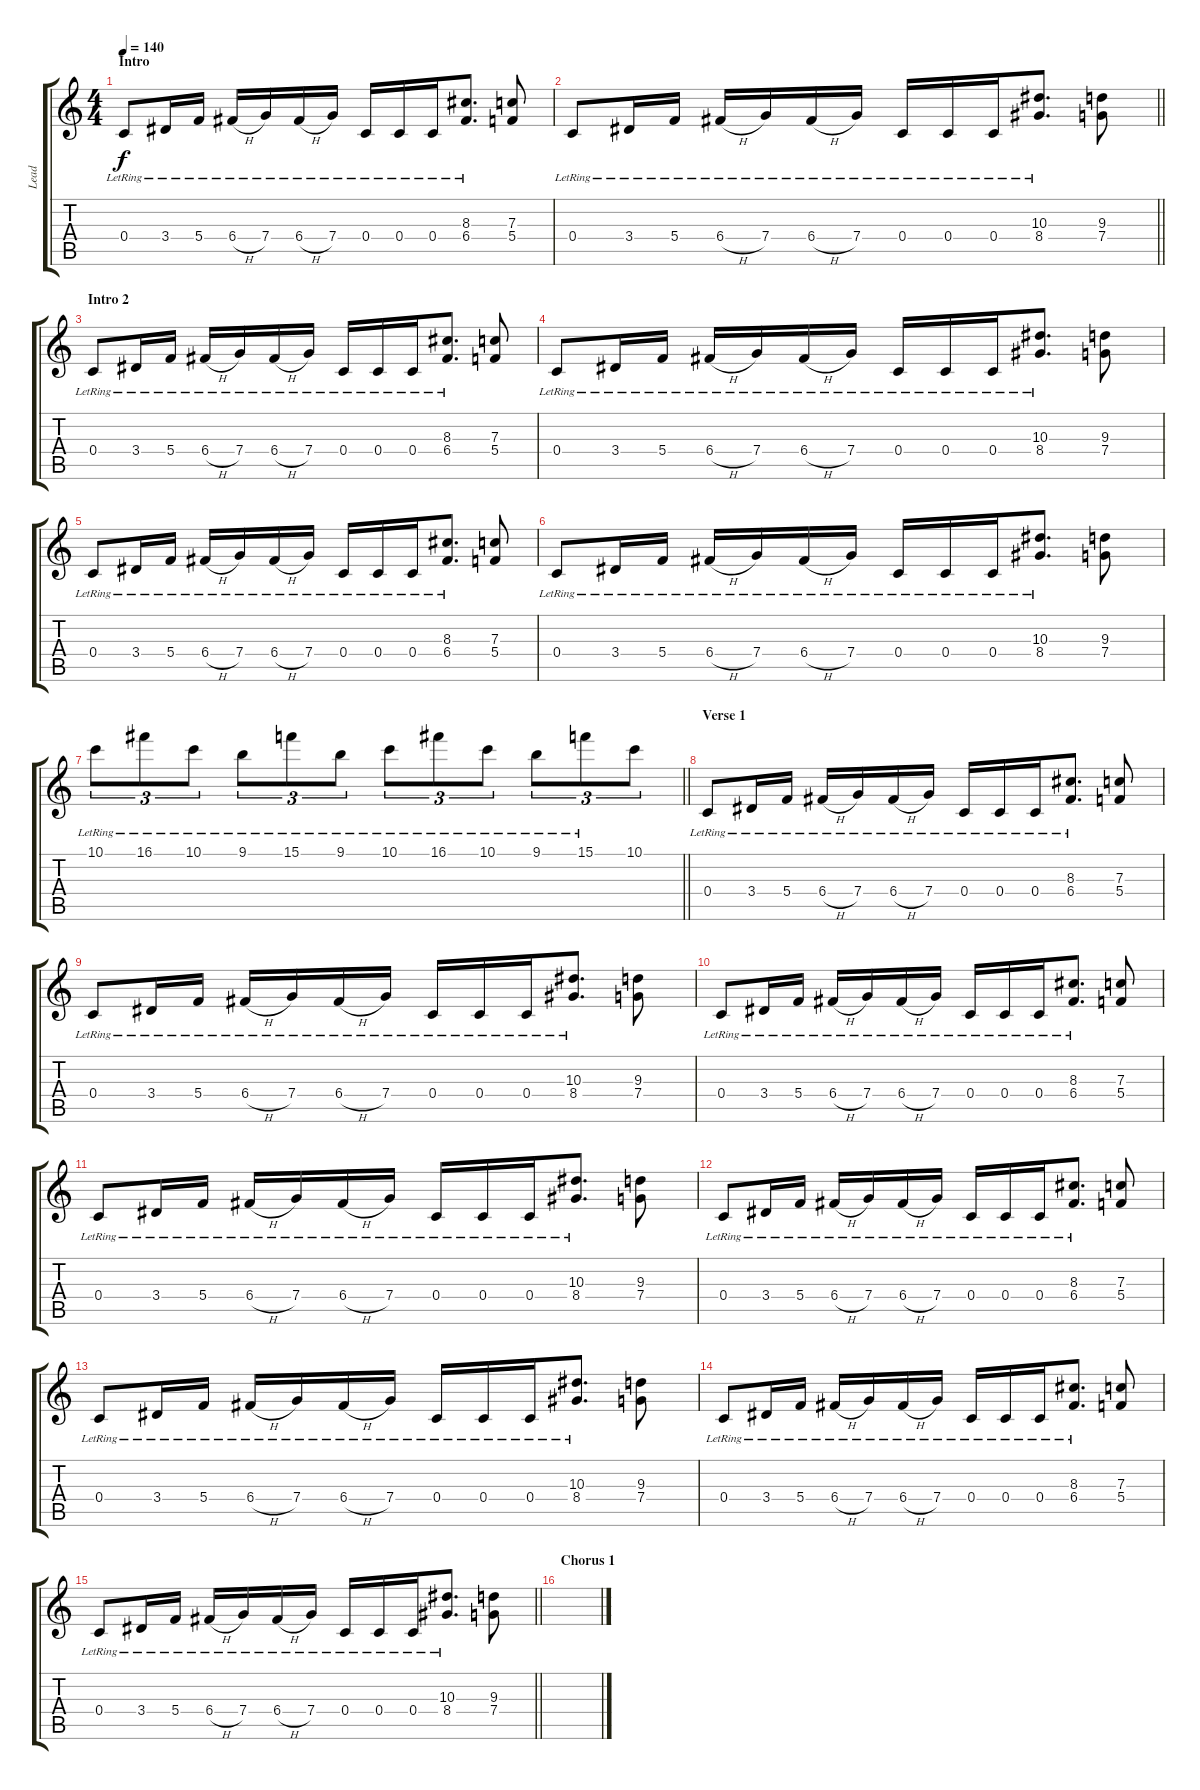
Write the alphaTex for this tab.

\track ("Lead" "Lead") {instrument electricguitarclean}
\staff {score tabs}
\tuning (D4 A3 F3 C3 G2 C2) {hide}
\ts (4 4)
\section ("" "Intro")
\tempo 140
\clef g2
\ks c
0.4{lr}.8{dy f balance 0 instrument electricguitarclean} 3.4{lr}.16 5.4{lr}.16 6.4{h lr}.16 7.4{lr}.16 6.4{h lr}.16 7.4{lr}.16 0.4{lr}.16 0.4{lr}.16 0.4{lr}.16 (8.3{lr} 6.4{lr}).8{d} (7.3 5.4).8 |
\barLineRight lightlight
0.4{lr}.8 3.4{lr}.16 5.4{lr}.16 6.4{h lr}.16 7.4{lr}.16 6.4{h lr}.16 7.4{lr}.16 0.4{lr}.16 0.4{lr}.16 0.4{lr}.16 (10.3{lr} 8.4).8{d} (9.3 7.4).8 |
\section ("" "Intro 2")
0.4{lr}.8{volume 16 balance 8 instrument overdrivenguitar} 3.4{lr}.16 5.4{lr}.16 6.4{h lr}.16 7.4{lr}.16 6.4{h lr}.16 7.4{lr}.16 0.4{lr}.16 0.4{lr}.16 0.4{lr}.16 (8.3{lr} 6.4{lr}).8{d} (7.3 5.4).8 |
0.4{lr}.8 3.4{lr}.16 5.4{lr}.16 6.4{h lr}.16 7.4{lr}.16 6.4{h lr}.16 7.4{lr}.16 0.4{lr}.16 0.4{lr}.16 0.4{lr}.16 (10.3{lr} 8.4).8{d} (9.3 7.4).8 |
0.4{lr}.8 3.4{lr}.16 5.4{lr}.16 6.4{h lr}.16 7.4{lr}.16 6.4{h lr}.16 7.4{lr}.16 0.4{lr}.16 0.4{lr}.16 0.4{lr}.16 (8.3{lr} 6.4{lr}).8{d} (7.3 5.4).8 |
0.4{lr}.8 3.4{lr}.16 5.4{lr}.16 6.4{h lr}.16 7.4{lr}.16 6.4{h lr}.16 7.4{lr}.16 0.4{lr}.16 0.4{lr}.16 0.4{lr}.16 (10.3{lr} 8.4).8{d} (9.3 7.4).8 |
\barLineRight lightlight
10.1{lr}.8{tu (3 2)} 16.1{lr}.8{tu (3 2)} 10.1{lr}.8{tu (3 2)} 9.1{lr}.8{tu (3 2)} 15.1{lr}.8{tu (3 2)} 9.1{lr}.8{tu (3 2)} 10.1{lr}.8{tu (3 2)} 16.1{lr}.8{tu (3 2)} 10.1{lr}.8{tu (3 2)} 9.1{lr}.8{tu (3 2)} 15.1{lr}.8{tu (3 2)} 10.1.8{tu (3 2)} |
\section ("" "Verse 1")
0.4{lr}.8{volume 16 instrument overdrivenguitar} 3.4{lr}.16 5.4{lr}.16 6.4{h lr}.16 7.4{lr}.16 6.4{h lr}.16 7.4{lr}.16 0.4{lr}.16 0.4{lr}.16 0.4{lr}.16 (8.3{lr} 6.4{lr}).8{d} (7.3 5.4).8 |
0.4{lr}.8 3.4{lr}.16 5.4{lr}.16 6.4{h lr}.16 7.4{lr}.16 6.4{h lr}.16 7.4{lr}.16 0.4{lr}.16 0.4{lr}.16 0.4{lr}.16 (10.3{lr} 8.4).8{d} (9.3 7.4).8 |
0.4{lr}.8 3.4{lr}.16 5.4{lr}.16 6.4{h lr}.16 7.4{lr}.16 6.4{h lr}.16 7.4{lr}.16 0.4{lr}.16 0.4{lr}.16 0.4{lr}.16 (8.3{lr} 6.4{lr}).8{d} (7.3 5.4).8 |
0.4{lr}.8 3.4{lr}.16 5.4{lr}.16 6.4{h lr}.16 7.4{lr}.16 6.4{h lr}.16 7.4{lr}.16 0.4{lr}.16 0.4{lr}.16 0.4{lr}.16 (10.3{lr} 8.4).8{d} (9.3 7.4).8 |
0.4{lr}.8{volume 16 instrument overdrivenguitar} 3.4{lr}.16 5.4{lr}.16 6.4{h lr}.16 7.4{lr}.16 6.4{h lr}.16 7.4{lr}.16 0.4{lr}.16 0.4{lr}.16 0.4{lr}.16 (8.3{lr} 6.4{lr}).8{d} (7.3 5.4).8 |
0.4{lr}.8 3.4{lr}.16 5.4{lr}.16 6.4{h lr}.16 7.4{lr}.16 6.4{h lr}.16 7.4{lr}.16 0.4{lr}.16 0.4{lr}.16 0.4{lr}.16 (10.3{lr} 8.4).8{d} (9.3 7.4).8 |
0.4{lr}.8 3.4{lr}.16 5.4{lr}.16 6.4{h lr}.16 7.4{lr}.16 6.4{h lr}.16 7.4{lr}.16 0.4{lr}.16 0.4{lr}.16 0.4{lr}.16 (8.3{lr} 6.4{lr}).8{d} (7.3 5.4).8 |
\barLineRight lightlight
0.4{lr}.8 3.4{lr}.16 5.4{lr}.16 6.4{h lr}.16 7.4{lr}.16 6.4{h lr}.16 7.4{lr}.16 0.4{lr}.16 0.4{lr}.16 0.4{lr}.16 (10.3{lr} 8.4).8{d} (9.3 7.4).8 |
\section ("" "Chorus 1")
